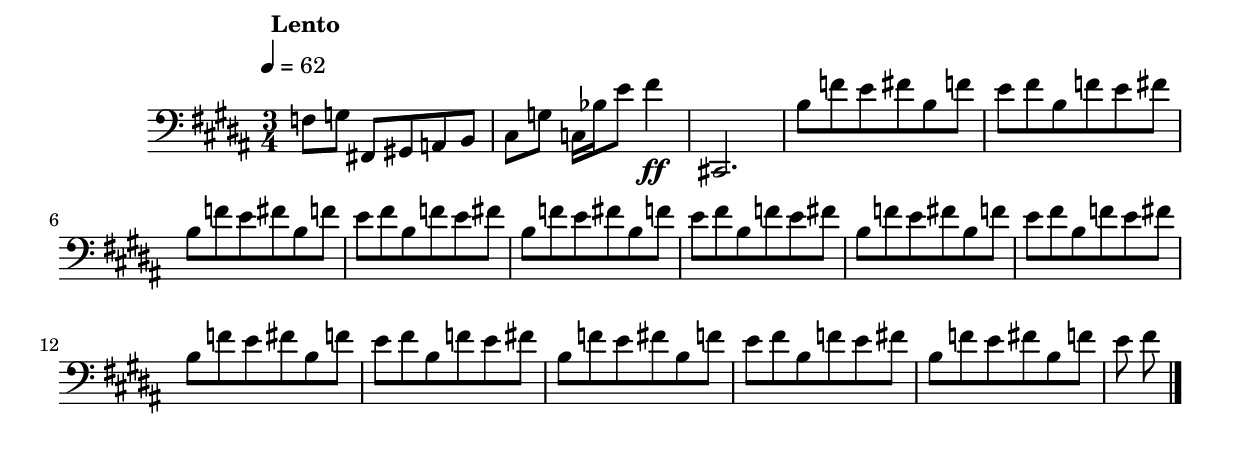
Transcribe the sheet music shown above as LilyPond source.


%% file linelength.ly - example linelength
%% Broken: Cannot get instrument name to print with 2.5.23
%%         If using \repeat
%%         middle bar line will not fluctuate just a little


% \version "2.5.21"
\version "2.4.5"

vlcello = {
   \set Staff.instrument = "Violoncello-baroque-longissimo  "
   \clef bass
   \key b \major
   \time 3/4
   %% Metronome mark belongs to the "Score" namespace.
   \override Score.SeparationItem #'padding = #0.2
   \override Score.MetronomeMark #'padding = #'3.0
   \tempo 4 = 62
   << {
      \once \override TextScript   #'extra-offset = #'(-3 . 6)
      \stemDown
      f8[^\markup{\bold "Lento" } 
      g8]
      }
   >>
   \stemNeutral
   fis,!8
   gis,!
   a,   
   b,   
   cis8
   g8
   c16
   bes16
   e'8
   fis'4\ff
   cis,!2.
   \repeat unfold 20 {b8 f' e' fis' } %% don't insert \break
   \bar "|."
}

\score {
   \context Voice = "vlc" {
   %\context Staff = "Primo" {
       \set Staff.midiInstrument = #"cello"
       \vlcello
   %}
   }

   \layout {
      raggedright = ##f 
      linewidth = 122
   }
   \midi{}
}

